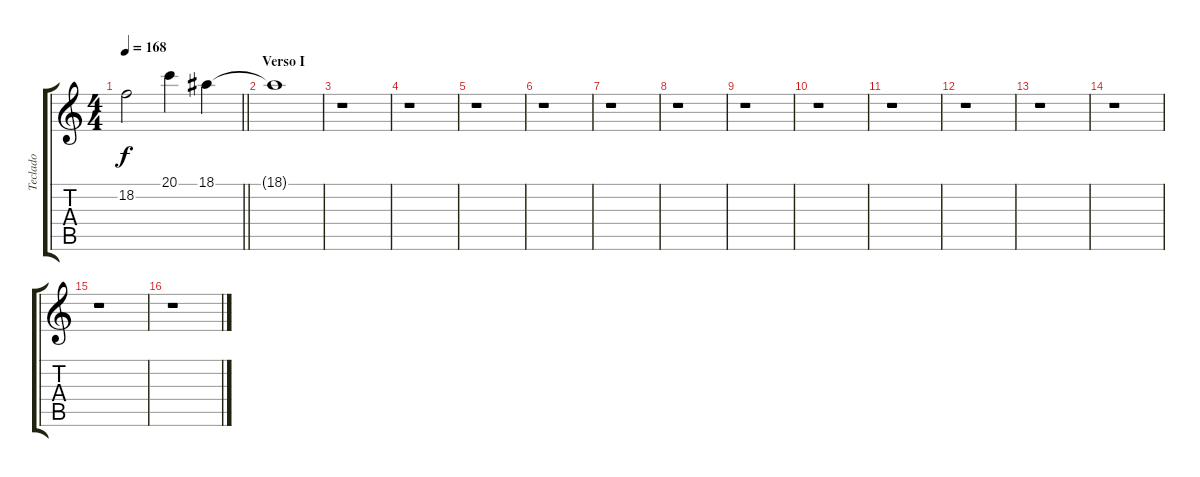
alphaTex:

\track ("Teclado" "Teclado") {instrument stringensemble1}
\staff {score tabs}
\tuning (E4 B3 G3 D3 A2 E2) {hide}
\ts (4 4)
\tempo 168
\clef g2
\barLineRight lightlight
\ks c
18.2.2{dy f} 20.1.4 18.1.4{volume 0} |
\section ("" "Verso I")
18.1{t}.1 |
r.1 |
r.1{volume 16} |
r.1 |
r.1 |
r.1 |
r.1 |
r.1 |
r.1 |
r.1 |
r.1 |
r.1 |
r.1 |
r.1 |
r.1
